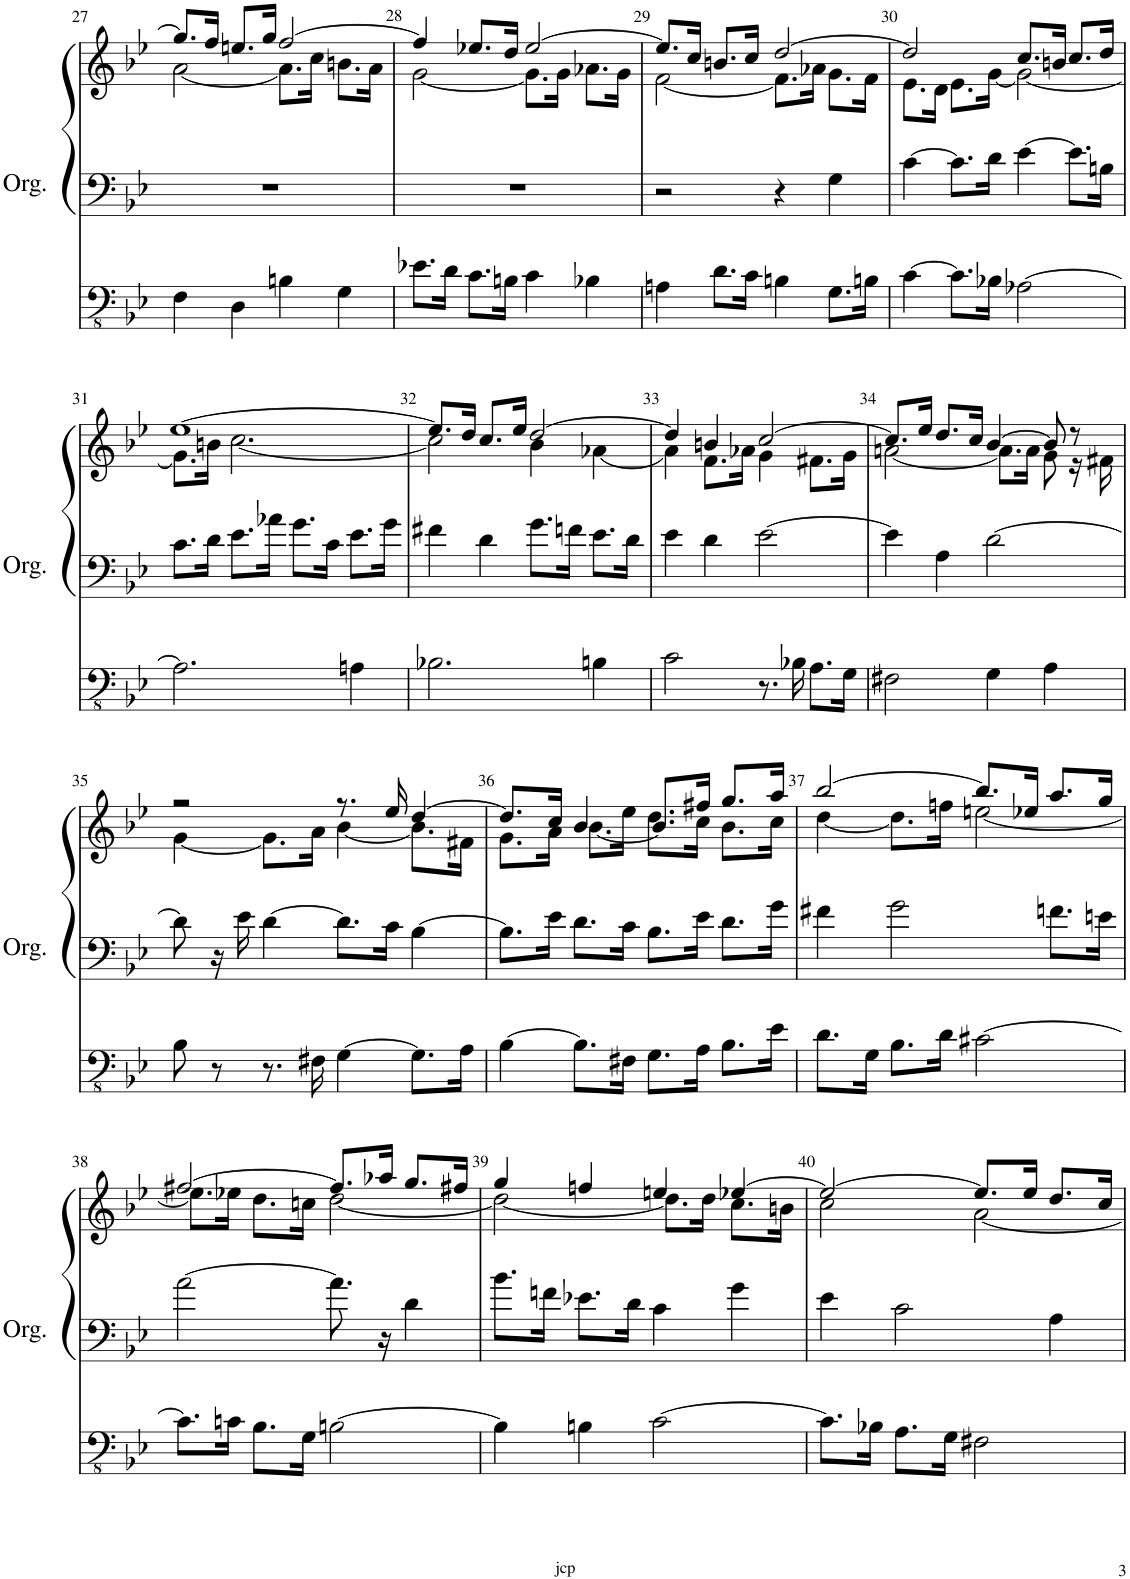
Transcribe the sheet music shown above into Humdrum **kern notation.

**kern	**kern	**kern
*part1	*part1	*part1
*staff3	*staff2	*staff1
*I"Orgue à tuyaux	*	*
*I'Org.	*	*
!!LO:PB:g=z
*clefFv4	*clefF4	*clefG2
*k[b-e-]	*k[b-e-]	*k[b-e-]
*M4/4	*M4/4	*M4/4
*met(c)	*met(c)	*met(c)
=27	=27	=27
*	*	*^
4FF\	1r	8.gg/L]	[2a\
.	.	16ff/Jk	.
4DD\	.	8.een/L	.
.	.	16gg/Jk	.
4BBn\	.	[2ff/	8.a\L]
.	.	.	16cc\Jk
4GG\	.	.	8.bn\L
.	.	.	16a\Jk
=28	=28	=28	=28
8.E-X\L	1r	4ff/]	[2g\
16D\Jk	.	.	.
8.C\L	.	8.ee-X/L	.
16BBn\Jk	.	16dd/Jk	.
4C\	.	[2ee-/	8.g\L]
.	.	.	16g\Jk
4BB-X\	.	.	8.a-X\L
.	.	.	16g\Jk
=29	=29	=29	=29
4AAn\	2r	8.ee-/L]	[2f\
.	.	16cc/Jk	.
8.D\L	.	8.bn/L	.
16C\Jk	.	16cc/Jk	.
4BBn\	4r	[2dd/	8.f\L]
.	.	.	16a-X\Jk
8.GG\L	4G\	.	8.g\L
16BBn\Jk	.	.	16f\Jk
=30	=30	=30	=30
[4C\	[4c\	2dd/]	8.e-\L
.	.	.	16d\Jk
8.C\L]	8.c\L]	.	8.e-\L
16BB-X\Jk	16d\Jk	.	[16g\Jk
[2AA-X\	[4e-\	8.cc/L	2g\_
.	.	16bn/Jk	.
.	8.e-\L]	8.cc/L	.
.	16Bn\Jk	16dd/Jk	.
!!LO:LB:g=z	!!
=31	=31	=31	=31
2.AA-\]	8.c\L	[1ee-	8.g\L]
.	16d\Jk	.	16bn\Jk
.	8.e-\L	.	[2.cc\
.	16a-X\Jk	.	.
.	8.g\L	.	.
.	16c\Jk	.	.
4AAn\	8.e-\L	.	.
.	16g\Jk	.	.
=32	=32	=32	=32
2.BB-X\	4f#X\	8.ee-/L]	2cc\]
.	.	16dd/Jk	.
.	4d\	8.cc/L	.
.	.	16ee-/Jk	.
.	8.g\L	[2dd/	4b-\
.	16fn\Jk	.	.
4BBn\	8.e-\L	.	[4a-X\
.	16d\Jk	.	.
=33	=33	=33	=33
2C\	4e-\	4dd/]	4a-\]
.	4d\	4bn/	8.f\L
.	.	.	16a-X\Jk
8.r	[2e-\	[2cc/	4g\
16BB-X\	.	.	.
8.AA\L	.	.	8.f#X\L
16GG\Jk	.	.	16g\Jk
=34	=34	=34	=34
2FF#X\	4e-\]	8.cc/L]	[2an\
.	.	16ee-/Jk	.
.	4A\	8.dd/L	.
.	.	16cc/Jk	.
4GG\	[2d\	[4b-/	8.a\L]
.	.	.	16a\Jk
4AA\	.	8b-/]	8g\
.	.	8r	16r
.	.	.	16f#X\
!!LO:LB:g=z	!!
=35	=35	=35	=35
8BB-\	8d\]	2r	[4g\
8r	16r	.	.
.	16e-\	.	.
8.r	[4d\	.	8.g\L]
16FF#X\	.	.	16a\Jk
[4GG\	8.d\L]	8.r	[4b-\
.	16c\Jk	16ee-/	.
8.GG\L]	[4B-\	[4dd/	8.b-\L]
16AA\Jk	.	.	16f#X\Jk
=36	=36	=36	=36
[4BB-\	8.B-\L]	8.dd/L]	8.g\L
.	16e-\Jk	16cc/Jk	16a\Jk
8.BB-\L]	8.d\L	4b-/	[8.b-\L
16FF#X\Jk	16c\Jk	.	16ee-\Jk
8.GG\L	8.B-\L	8.b-/L]	8.dd\L
16AA\Jk	16e-\Jk	16ff#X/Jk	16cc\Jk
8.BB-\L	8.d\L	8.gg/L	8.b-\L
16E-\Jk	16g\Jk	16aa/Jk	16cc\Jk
=37	=37	=37	=37
8.D\L	4f#X\	[2bb-/	[4dd\
16GG\Jk	.	.	.
8.BB-\L	2g\	.	8.dd\L]
16D\Jk	.	.	16ffn\Jk
[2C#X\	.	8.bb-/L]	[2een\
.	.	16ee-X/Jk	.
.	8.fn\L	8.aa/L	.
.	16en\Jk	16gg/Jk	.
!!LO:LB:g=z	!!
=38	=38	=38	=38
8.C#\L]	[2a\	[2ff#X/	8.ee\L]
16Cn\Jk	.	.	16ee-X\Jk
8.BB-\L	.	.	8.dd\L
16GG\Jk	.	.	16ccn\Jk
[2BBn\	8.a\]	8.ff#/L]	[2dd\
.	16r	16aa-X/Jk	.
.	4d\	8.gg/L	.
.	.	16ff#X/Jk	.
=39	=39	=39	=39
4BB\]	8.b-\L	4gg/	2dd\_
.	16fn\Jk	.	.
4BBn\	8.e-X\L	4ffn/	.
.	16d\Jk	.	.
[2C\	4c\	4een/	8.dd\L]
.	.	.	16dd\Jk
.	4g\	[4ee-X/	8.cc\L
.	.	.	16bn\Jk
=40	=40	=40	=40
8.C\L]	4e-\	2ee-/_	2cc\
16BB-X\Jk	.	.	.
8.AA\L	2c\	.	.
16GG\Jk	.	.	.
2FF#X\	.	8.ee-/L]	[2a\
.	.	16ee-/Jk	.
.	4A\	8.dd/L	.
.	.	16cc/Jk	.
*	*	*v	*v
=	=	=
*-	*-	*-
